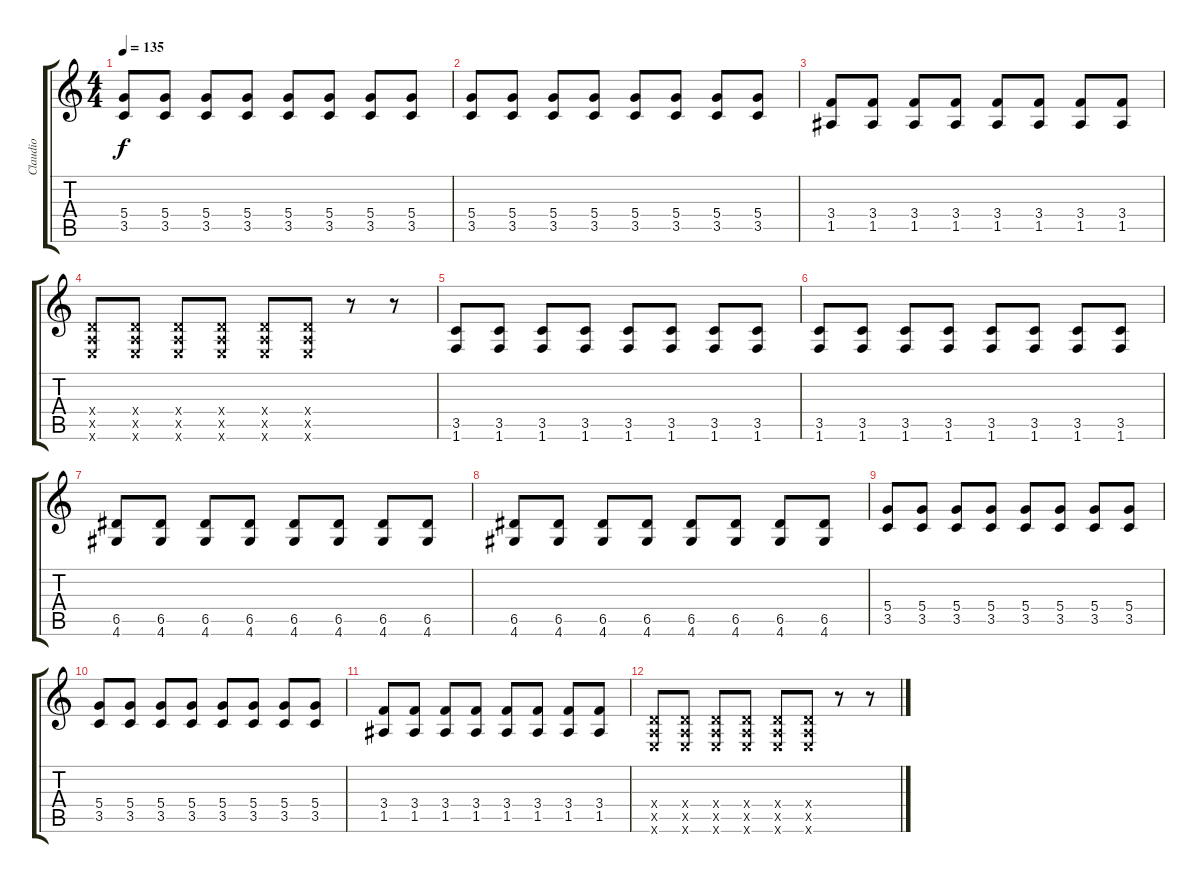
\track ("Claudio" "Claudio") {instrument distortionguitar}
\staff {score tabs}
\tuning (E4 B3 G3 D3 A2 E2) {hide}
\ts (4 4)
\tempo 135
\clef g2
\ks c
(5.4 3.5).8{dy f} (5.4 3.5).8 (5.4 3.5).8 (5.4 3.5).8 (5.4 3.5).8 (5.4 3.5).8 (5.4 3.5).8 (5.4 3.5).8 |
(5.4 3.5).8 (5.4 3.5).8 (5.4 3.5).8 (5.4 3.5).8 (5.4 3.5).8 (5.4 3.5).8 (5.4 3.5).8 (5.4 3.5).8 |
(3.4 1.5).8 (3.4 1.5).8 (3.4 1.5).8 (3.4 1.5).8 (3.4 1.5).8 (3.4 1.5).8 (3.4 1.5).8 (3.4 1.5).8 |
(0.4{x} 0.5{x} 0.6{x}).8 (0.4{x} 0.5{x} 0.6{x}).8 (0.4{x} 0.5{x} 0.6{x}).8 (0.4{x} 0.5{x} 0.6{x}).8 (0.4{x} 0.5{x} 0.6{x}).8 (0.4{x} 0.5{x} 0.6{x}).8 r.8 r.8 |
(3.5 1.6).8 (3.5 1.6).8 (3.5 1.6).8 (3.5 1.6).8 (3.5 1.6).8 (3.5 1.6).8 (3.5 1.6).8 (3.5 1.6).8 |
(3.5 1.6).8 (3.5 1.6).8 (3.5 1.6).8 (3.5 1.6).8 (3.5 1.6).8 (3.5 1.6).8 (3.5 1.6).8 (3.5 1.6).8 |
(6.5 4.6).8 (6.5 4.6).8 (6.5 4.6).8 (6.5 4.6).8 (6.5 4.6).8 (6.5 4.6).8 (6.5 4.6).8 (6.5 4.6).8 |
(6.5 4.6).8 (6.5 4.6).8 (6.5 4.6).8 (6.5 4.6).8 (6.5 4.6).8 (6.5 4.6).8 (6.5 4.6).8 (6.5 4.6).8 |
(5.4 3.5).8 (5.4 3.5).8 (5.4 3.5).8 (5.4 3.5).8 (5.4 3.5).8 (5.4 3.5).8 (5.4 3.5).8 (5.4 3.5).8 |
(5.4 3.5).8 (5.4 3.5).8 (5.4 3.5).8 (5.4 3.5).8 (5.4 3.5).8 (5.4 3.5).8 (5.4 3.5).8 (5.4 3.5).8 |
(3.4 1.5).8 (3.4 1.5).8 (3.4 1.5).8 (3.4 1.5).8 (3.4 1.5).8 (3.4 1.5).8 (3.4 1.5).8 (3.4 1.5).8 |
(0.4{x} 0.5{x} 0.6{x}).8 (0.4{x} 0.5{x} 0.6{x}).8 (0.4{x} 0.5{x} 0.6{x}).8 (0.4{x} 0.5{x} 0.6{x}).8 (0.4{x} 0.5{x} 0.6{x}).8 (0.4{x} 0.5{x} 0.6{x}).8 r.8 r.8
